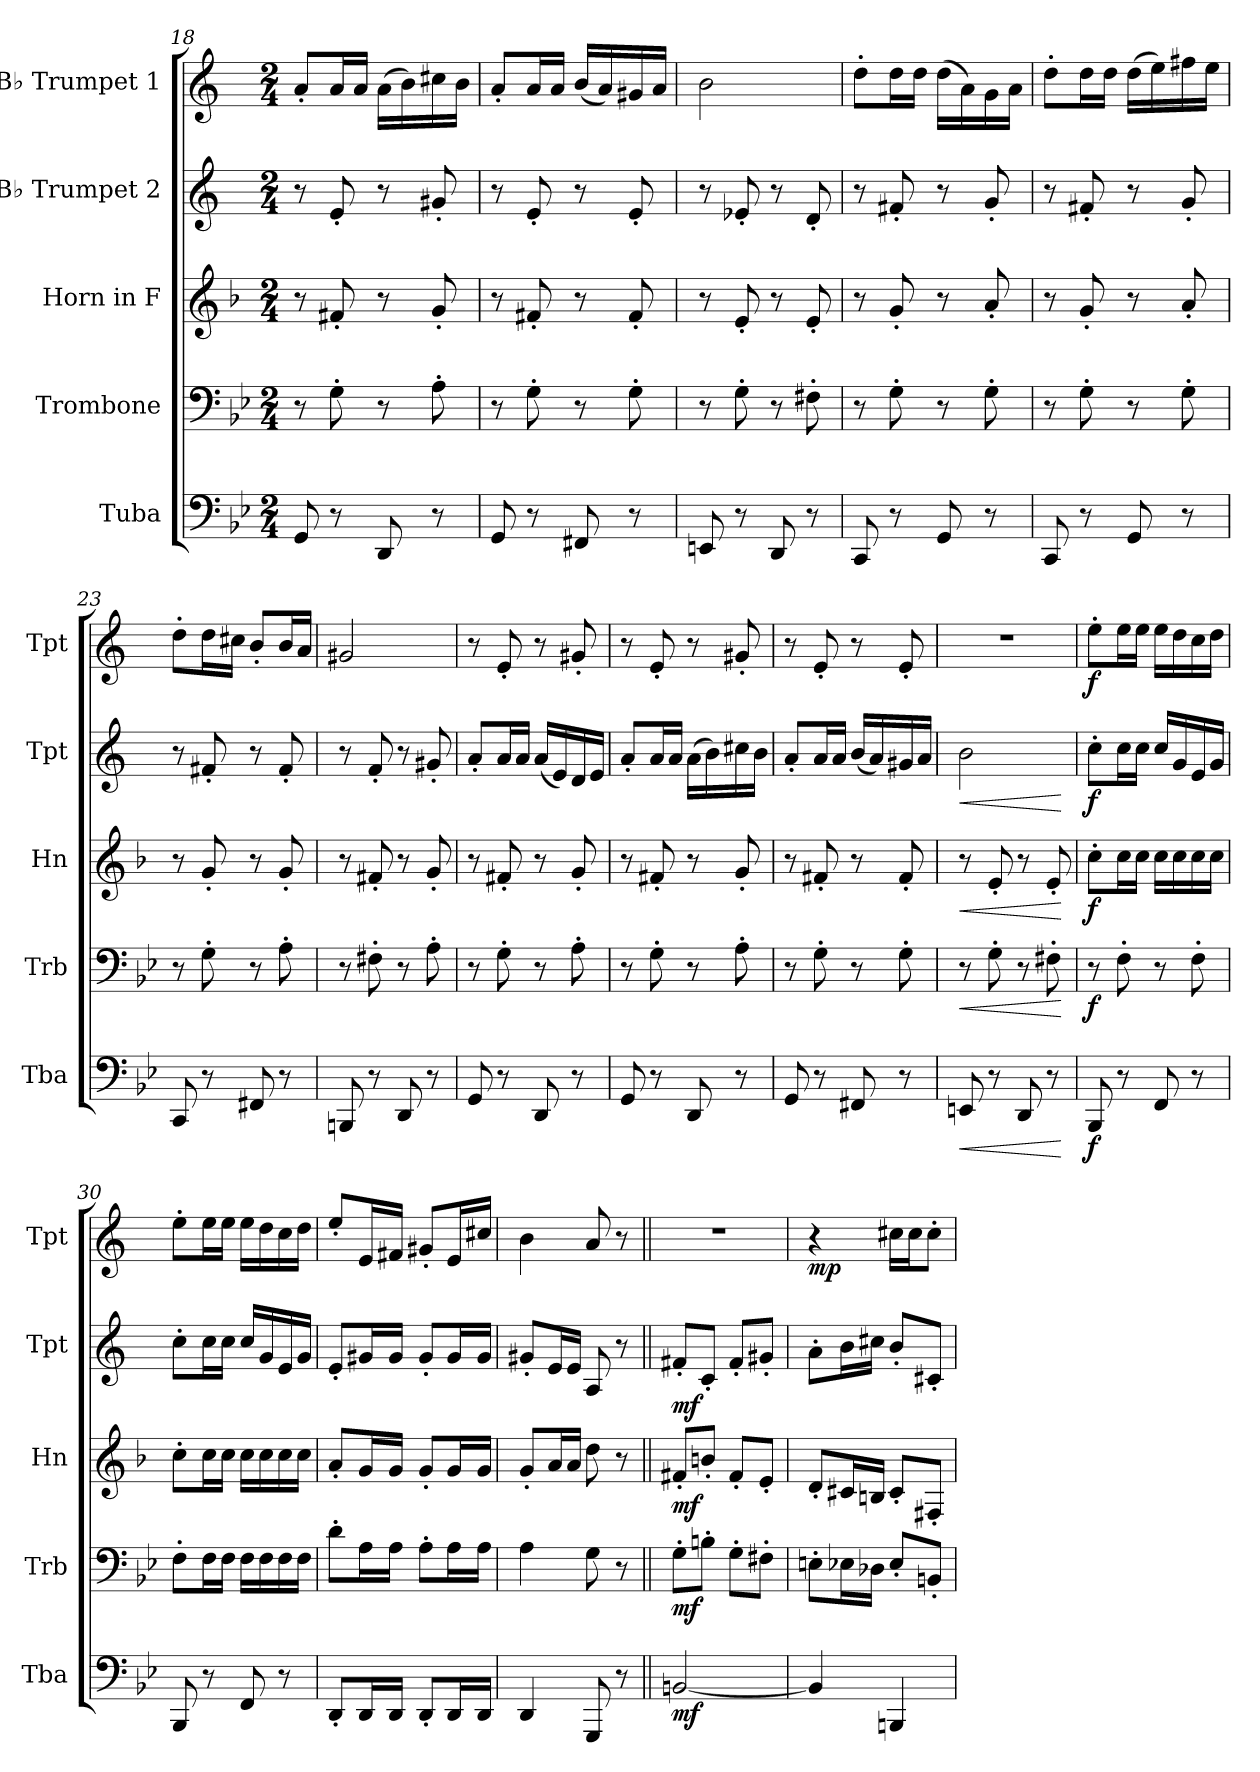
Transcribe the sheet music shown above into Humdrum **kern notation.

**kern	**dynam	**kern	**dynam	**kern	**dynam	**kern	**dynam	**kern	**dynam
*part5	*part5	*part4	*part4	*part3	*part3	*part2	*part2	*part1	*part1
*staff5	*staff5	*staff4	*staff4	*staff3	*staff3	*staff2	*staff2	*staff1	*staff1
*I"Tuba	*	*I"Trombone	*	*I"Horn in F	*	*I"B♭ Trumpet 2	*	*I"B♭ Trumpet 1	*
*I'Tba	*	*I'Trb	*	*I'Hn	*	*I'Tpt	*	*I'Tpt	*
*clefF4	*	*clefF4	*	*clefG2	*	*clefG2	*	*clefG2	*
*	*	*	*	*ITrd4c7	*	*ITrd1c2	*	*ITrd1c2	*
*k[b-e-]	*	*k[b-e-]	*	*k[b-e-]	*	*k[b-e-]	*	*k[b-e-]	*
*M2/4	*	*M2/4	*	*M2/4	*	*M2/4	*	*M2/4	*
=18	=18	=18	=18	=18	=18	=18	=18	=18	=18
8GG/	.	8r	.	8r	.	8r	.	8g'/L	.
8r	.	8G'\	.	8Bn'/	.	8d'/	.	16g/L	.
.	.	.	.	.	.	.	.	16g/JJ	.
8DD/	.	8r	.	8r	.	8r	.	(16g\LL	.
.	.	.	.	.	.	.	.	16a\)	.
8r	.	8A'\	.	8c'/	.	8f#X'/	.	16bn\	.
.	.	.	.	.	.	.	.	16a\JJ	.
=19	=19	=19	=19	=19	=19	=19	=19	=19	=19
8GG/	.	8r	.	8r	.	8r	.	8g'/L	.
8r	.	8G'\	.	8Bn'/	.	8d'/	.	16g/L	.
.	.	.	.	.	.	.	.	16g/JJ	.
8FF#X/	.	8r	.	8r	.	8r	.	(16a/LL	.
.	.	.	.	.	.	.	.	16g/)	.
8r	.	8G'\	.	8B'/	.	8d'/	.	16f#X/	.
.	.	.	.	.	.	.	.	16g/JJ	.
!!LO:PB:g=z
=20	=20	=20	=20	=20	=20	=20	=20	=20	=20
8EEn/	.	8r	.	8r	.	8r	.	2a\	.
8r	.	8G'\	.	8A'/	.	8d-X'/	.	.	.
8DD/	.	8r	.	8r	.	8r	.	.	.
8r	.	8F#X'\	.	8A'/	.	8c'/	.	.	.
=21	=21	=21	=21	=21	=21	=21	=21	=21	=21
8CC/	.	8r	.	8r	.	8r	.	8cc'\L	.
8r	.	8G'\	.	8c'/	.	8en'/	.	16cc\L	.
.	.	.	.	.	.	.	.	16cc\JJ	.
8GG/	.	8r	.	8r	.	8r	.	(16cc\LL	.
.	.	.	.	.	.	.	.	16g\)	.
8r	.	8G'\	.	8d'/	.	8f'/	.	16f\	.
.	.	.	.	.	.	.	.	16g\JJ	.
=22	=22	=22	=22	=22	=22	=22	=22	=22	=22
8CC/	.	8r	.	8r	.	8r	.	8cc'\L	.
8r	.	8G'\	.	8c'/	.	8en'/	.	16cc\L	.
.	.	.	.	.	.	.	.	16cc\JJ	.
8GG/	.	8r	.	8r	.	8r	.	(16cc\LL	.
.	.	.	.	.	.	.	.	16dd\)	.
8r	.	8G'\	.	8d'/	.	8f'/	.	16een\	.
.	.	.	.	.	.	.	.	16dd\JJ	.
=23	=23	=23	=23	=23	=23	=23	=23	=23	=23
8CC/	.	8r	.	8r	.	8r	.	8cc'\L	.
8r	.	8G'\	.	8c'/	.	8en'/	.	16cc\L	.
.	.	.	.	.	.	.	.	16bn\JJ	.
8FF#X/	.	8r	.	8r	.	8r	.	8a'/L	.
8r	.	8A'\	.	8c'/	.	8e'/	.	16a/L	.
.	.	.	.	.	.	.	.	16g/JJ	.
=24	=24	=24	=24	=24	=24	=24	=24	=24	=24
8BBBn/	.	8r	.	8r	.	8r	.	2f#X/	.
8r	.	8F#X'\	.	8Bn'/	.	8e-'/	.	.	.
8DD/	.	8r	.	8r	.	8r	.	.	.
8r	.	8A'\	.	8c'/	.	8f#X'/	.	.	.
!!LO:LB:g=z
=25	=25	=25	=25	=25	=25	=25	=25	=25	=25
8GG/	.	8r	.	8r	.	8g'/L	.	8r	.
8r	.	8G'\	.	8Bn'/	.	16g/L	.	8d'/	.
.	.	.	.	.	.	16g/JJ	.	.	.
8DD/	.	8r	.	8r	.	(16g/LL	.	8r	.
.	.	.	.	.	.	16d/)	.	.	.
8r	.	8A'\	.	8c'/	.	16c/	.	8f#X'/	.
.	.	.	.	.	.	16d/JJ	.	.	.
=26	=26	=26	=26	=26	=26	=26	=26	=26	=26
8GG/	.	8r	.	8r	.	8g'/L	.	8r	.
8r	.	8G'\	.	8Bn'/	.	16g/L	.	8d'/	.
.	.	.	.	.	.	16g/JJ	.	.	.
8DD/	.	8r	.	8r	.	(16g\LL	.	8r	.
.	.	.	.	.	.	16a\)	.	.	.
8r	.	8A'\	.	8c'/	.	16bn\	.	8f#X'/	.
.	.	.	.	.	.	16a\JJ	.	.	.
=27	=27	=27	=27	=27	=27	=27	=27	=27	=27
8GG/	.	8r	.	8r	.	8g'/L	.	8r	.
8r	.	8G'\	.	8Bn'/	.	16g/L	.	8d'/	.
.	.	.	.	.	.	16g/JJ	.	.	.
8FF#X/	.	8r	.	8r	.	(16a/LL	.	8r	.
.	.	.	.	.	.	16g/)	.	.	.
8r	.	8G'\	.	8B'/	.	16f#X/	.	8d'/	.
.	.	.	.	.	.	16g/JJ	.	.	.
=28	=28	=28	=28	=28	=28	=28	=28	=28	=28
!	!LO:HP:b	!	!LO:HP:b	!	!LO:HP:b	!	!LO:HP:b	!	!
8EEn/	<	8r	<	8r	<	2a\	<	2r	.
8r	.	8G'\	.	8A'/	.	.	.	.	.
8DD/	.	8r	.	8r	.	.	.	.	.
8r	.	8F#X'\	.	8A'/	.	.	.	.	.
.	[	.	[	.	[	.	[	.	.
=29	=29	=29	=29	=29	=29	=29	=29	=29	=29
!	!LO:DY:b	!	!LO:DY:b	!	!LO:DY:b	!	!LO:DY:b	!	!LO:DY:b
8BBB-/	f	8r	f	8f'\L	f	8b-'\L	f	8dd'\L	f
8r	.	8F'\	.	16f\L	.	16b-\L	.	16dd\L	.
.	.	.	.	16f\JJ	.	16b-\JJ	.	16dd\JJ	.
8FF/	.	8r	.	16f\LL	.	16b-/LL	.	16dd\LL	.
.	.	.	.	16f\	.	16f/	.	16cc\	.
8r	.	8F'\	.	16f\	.	16d/	.	16b-\	.
.	.	.	.	16f\JJ	.	16f/JJ	.	16cc\JJ	.
!!LO:PB:g=z
=30	=30	=30	=30	=30	=30	=30	=30	=30	=30
8BBB-/	.	8F'\L	.	8f'\L	.	8b-'\L	.	8dd'\L	.
8r	.	16F\L	.	16f\L	.	16b-\L	.	16dd\L	.
.	.	16F\JJ	.	16f\JJ	.	16b-\JJ	.	16dd\JJ	.
8FF/	.	16F\LL	.	16f\LL	.	16b-/LL	.	16dd\LL	.
.	.	16F\	.	16f\	.	16f/	.	16cc\	.
8r	.	16F\	.	16f\	.	16d/	.	16b-\	.
.	.	16F\JJ	.	16f\JJ	.	16f/JJ	.	16cc\JJ	.
=31	=31	=31	=31	=31	=31	=31	=31	=31	=31
8DD'/L	.	8d'\L	.	8d'/L	.	8d'/L	.	8dd'/L	.
16DD/L	.	16A\L	.	16c/L	.	16f#X/L	.	16d/L	.
16DD/JJ	.	16A\JJ	.	16c/JJ	.	16f#/JJ	.	16en/JJ	.
8DD'/L	.	8A'\L	.	8c'/L	.	8f#'/L	.	8f#X'/L	.
16DD/L	.	16A\L	.	16c/L	.	16f#/L	.	16d/L	.
16DD/JJ	.	16A\JJ	.	16c/JJ	.	16f#/JJ	.	16bn/JJ	.
=32	=32	=32	=32	=32	=32	=32	=32	=32	=32
4DD/	.	4A\	.	8c'/L	.	8f#X'/L	.	4a\	.
.	.	.	.	16d/L	.	16d/L	.	.	.
.	.	.	.	16d/JJ	.	16d/JJ	.	.	.
8GGG/	.	8G\	.	8g\	.	8G/	.	8g/	.
8r	.	8r	.	8r	.	8r	.	8r	.
=33||	=33||	=33||	=33||	=33||	=33||	=33||	=33||	=33||	=33||
!	!LO:DY:b	!	!LO:DY:b	!	!LO:DY:b	!	!LO:DY:b	!	!
[2BBn/	mf	8G'\L	mf	8Bn'/L	mf	8en'/L	mf	2r	.
.	.	8Bn'\J	.	8en'/J	.	8B-'/J	.	.	.
.	.	8G'\L	.	8B'/L	.	8e'/L	.	.	.
.	.	8F#X'\J	.	8A'/J	.	8f#X'/J	.	.	.
=34	=34	=34	=34	=34	=34	=34	=34	=34	=34
!	!	!	!	!	!	!	!	!	!LO:DY:b
4BB/]	.	8En'\L	.	8G'/L	.	8g'\L	.	4r	mp
.	.	16E-X\L	.	16F#X/L	.	16a\L	.	.	.
.	.	16D-X\JJ	.	16En/JJ	.	16bn\JJ	.	.	.
4BBBn/	.	8E-'/L	.	8F#'/L	.	8a'/L	.	16bn\LL	.
.	.	.	.	.	.	.	.	16b\J	.
.	.	8BBn'/J	.	8BBn'/J	.	8Bn'/J	.	8b'\J	.
=	=	=	=	=	=	=	=	=	=
*-	*-	*-	*-	*-	*-	*-	*-	*-	*-
